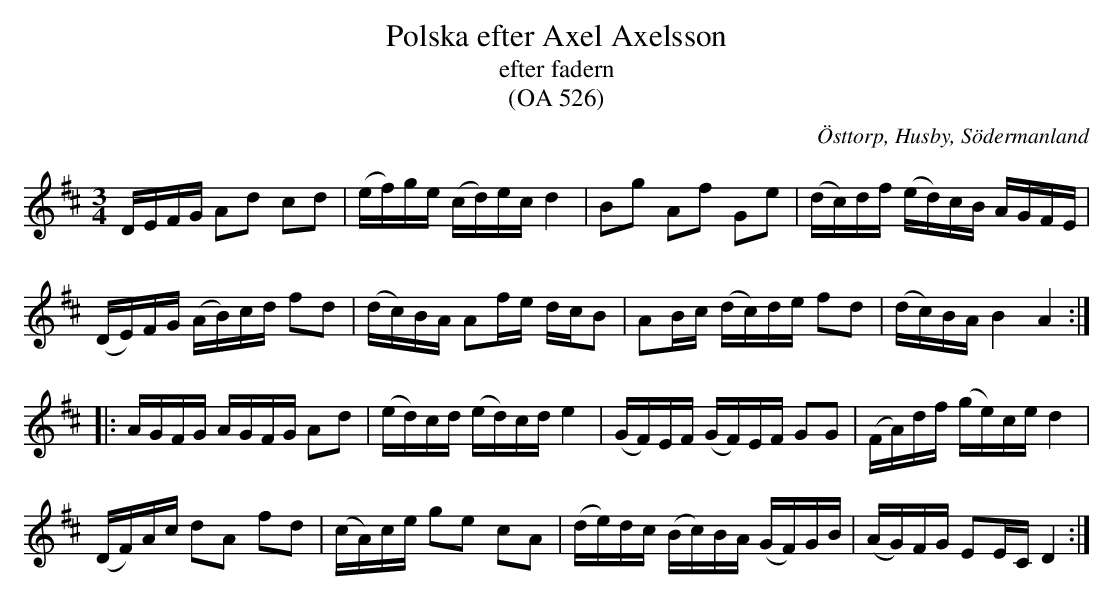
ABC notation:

X:1
T:Polska efter Axel Axelsson
T:efter fadern
T:(OA 526)
O:Östtorp, Husby, Södermanland
M:3/4
L:1/4
Q:100
K:D
D/4E/4F/4G/4 A/d/ c/d/ | (e/4f/4)g/4e/4 (c/4d/4)e/4c/4 d | B/g/ A/f/ G/e/ | (d/4c/4)d/4f/4 (e/4d/4)c/4B/4 A/4G/4F/4E/4 |
(D/4E/4)F/4G/4 (A/4B/4)c/4d/4 f/d/ | (d/4c/4)B/4A/4 A/f/4e/4 d/4c/4B/ | A/B/4c/4 (d/4c/4)d/4e/4 f/d/ | (d/4c/4)B/4A/4 B A ::
A/4G/4F/4G/4 A/4G/4F/4G/4 A/d/ | (e/4d/4)c/4d/4 (e/4d/4)c/4d/4 e | (G/4F/4)E/4F/4 (G/4F/4)E/4F/4 G/G/ | (F/4A/4)d/4f/4 (g/4e/4)c/4e/4 d |
(D/4F/4)A/4c/4 d/A/ f/d/ | (c/4A/4)c/4e/4 g/e/ c/A/ | (d/4e/4)d/4c/4 (B/4c/4)B/4A/4 (G/4F/4)G/4B/4 | (A/4G/4)F/4G/4 E/E/4C/4 D :|
